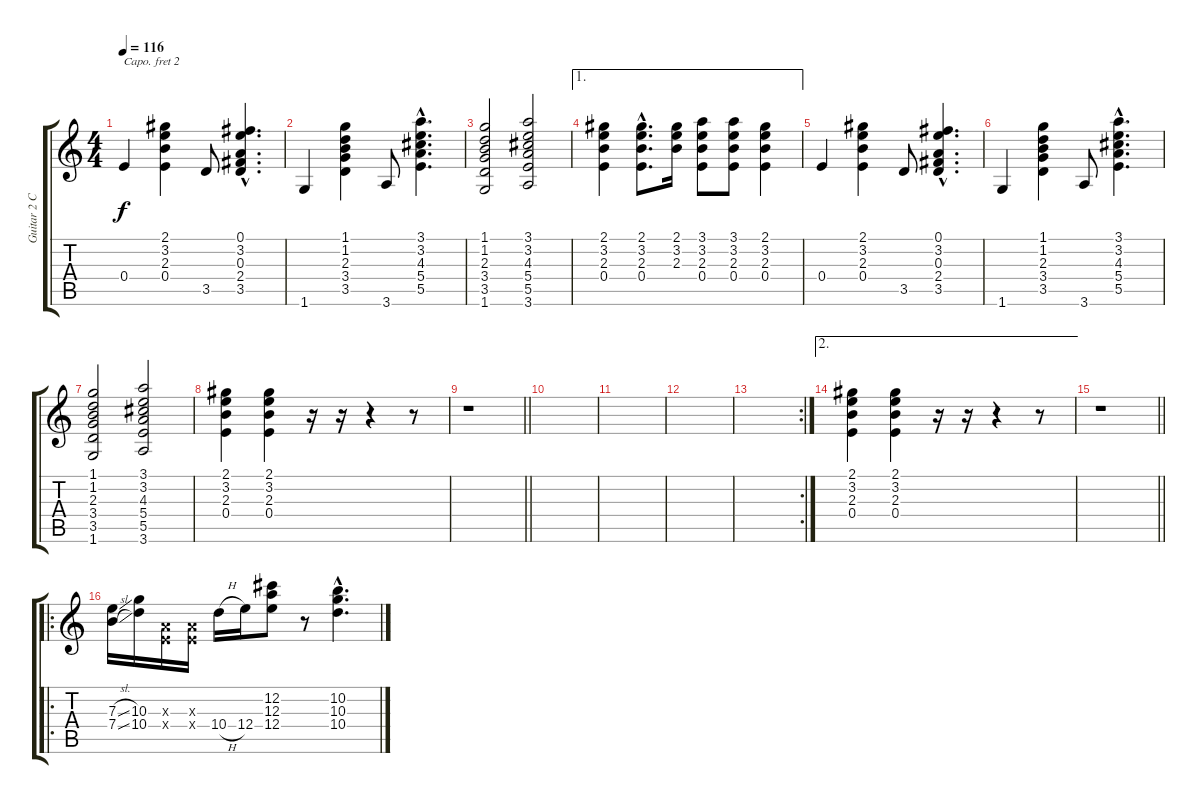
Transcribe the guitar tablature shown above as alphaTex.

\track ("Guitar 2 CAPO 2" "Guitar 2 C") {instrument distortionguitar}
\staff {score tabs}
\capo 2
\tuning (E4 B3 G3 D3 A2 E2) {hide}
\ts (4 4)
\tempo 116
\clef g2
\ks c
0.4.4{dy f} (2.1 3.2 2.3 0.4).4 3.5.8 (0.1{hac} 3.2{hac} 0.3{hac} 2.4{hac} 3.5{hac}).4{d} |
1.6.4 (1.1 1.2 2.3 3.4 3.5).4 3.6.8 (3.1{hac} 3.2{hac} 4.3{hac} 5.4{hac} 5.5{hac}).4{d} |
(1.1 1.2 2.3 3.4 3.5 1.6).2 (3.1 3.2 4.3 5.4 5.5 3.6).2 |
\ae 1
(2.1 3.2 2.3 0.4).4 (2.1{hac} 3.2{hac} 2.3{hac} 0.4{hac}).8{d} (2.1 3.2 2.3).16 (3.1 3.2 2.3 0.4).8 (3.1 3.2 2.3 0.4).8 (2.1 3.2 2.3 0.4).4 |
0.4.4 (2.1 3.2 2.3 0.4).4 3.5.8 (0.1{hac} 3.2{hac} 0.3{hac} 2.4{hac} 3.5{hac}).4{d} |
1.6.4 (1.1 1.2 2.3 3.4 3.5).4 3.6.8 (3.1{hac} 3.2{hac} 4.3{hac} 5.4{hac} 5.5{hac}).4{d} |
(1.1 1.2 2.3 3.4 3.5 1.6).2 (3.1 3.2 4.3 5.4 5.5 3.6).2 |
(2.1 3.2 2.3 0.4).4 (2.1 3.2 2.3 0.4).4 r.16 r.16 r.4 r.8 |
\barLineRight lightlight
r.1 |
|
|
|
\rc 2
|
\ae 2
(2.1 3.2 2.3 0.4).4 (2.1 3.2 2.3 0.4).4 r.16 r.16 r.4 r.8 |
\barLineRight lightlight
r.1 |
\ro
(7.3{sl} 7.4{sl}).16 (10.3 10.4).16 (0.3{x} 0.4{x}).16 (0.3{x} 0.4{x}).16 10.4{h}.16 12.4.16 (12.2 12.3 12.4).8 r.8 (10.2{hac} 10.3{hac} 10.4{hac}).4{d}
